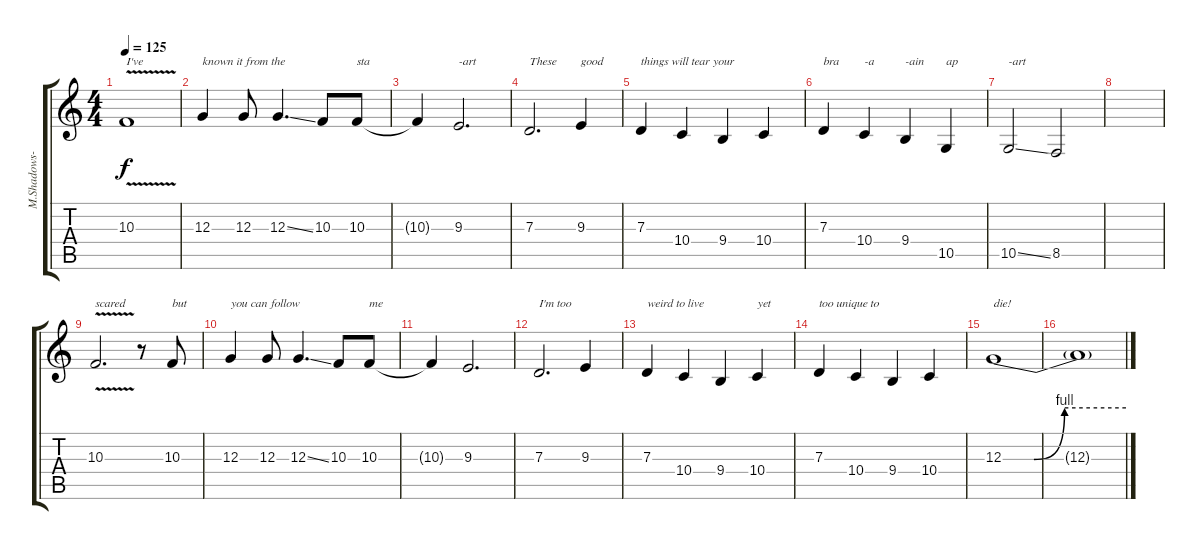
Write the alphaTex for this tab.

\track ("M.Shadows-Vocals" "M.Shadows-") {instrument lead6voice}
\staff {score tabs}
\tuning (E4 B3 G3 D3 A2 E2) {hide}
\ts (4 4)
\tempo 125
\clef g2
\ks c
10.3{v}.1{txt "I've" dy f} |
12.3.4{txt "known it from the"} 12.3.8 12.3{ss}.4{d} 10.3.8 10.3.8{txt "sta"} |
10.3{t}.4 9.3.2{d txt "-art"} |
7.3.2{d txt "These"} 9.3.4{txt "good"} |
7.3.4{txt "things will tear your "} 10.4.4 9.4.4 10.4.4 |
7.3.4{txt "bra"} 10.4.4{txt "-a"} 9.4.4{txt "-ain"} 10.5.4{txt "ap"} |
10.5{ss}.2{txt "-art"} 8.5.2 |
|
10.3{v}.2{d txt "scared "} r.8 10.3.8{txt "but"} |
12.3.4{txt "you can follow"} 12.3.8 12.3{ss}.4{d} 10.3.8 10.3.8{txt "me"} |
10.3{t}.4 9.3.2{d} |
7.3.2{d txt "I'm too"} 9.3.4 |
7.3.4{txt "weird to live"} 10.4.4 9.4.4 10.4.4{txt "yet"} |
7.3.4{txt "too unique to "} 10.4.4 9.4.4 10.4.4 |
12.3{be (custom 0 0 15 0 30 4 60 4)}.1{txt "die!"} |
12.3{t}.1{volume 0}
